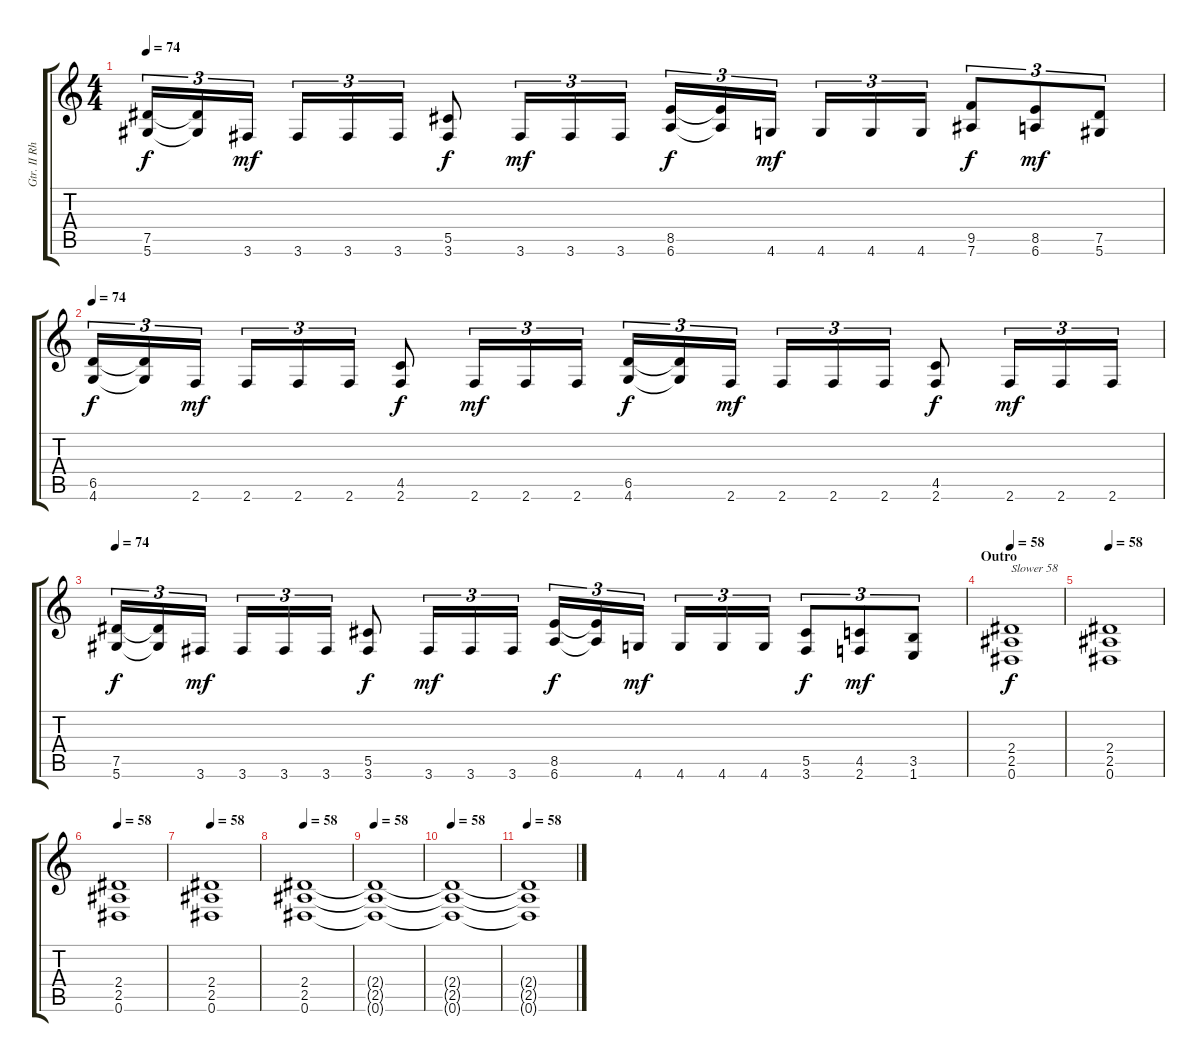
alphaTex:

\track ("Gtr. II Rhytm" "Gtr. II Rh") {instrument overdrivenguitar}
\staff {score tabs}
\tuning (Eb4 Bb3 Gb3 Db3 Ab2 Eb2) {hide}
\ts (4 4)
\tempo 74
\clef g2
\ks c
(7.5 5.6).16{tu (3 2) dy f} (7.5{t} 5.6{t}).16{tu (3 2)} 3.6.16{tu (3 2) dy mf} 3.6.16{tu (3 2)} 3.6.16{tu (3 2)} 3.6.16{tu (3 2)} (5.5 3.6).8{dy f} 3.6.16{tu (3 2) dy mf} 3.6.16{tu (3 2)} 3.6.16{tu (3 2)} (8.5 6.6).16{tu (3 2) dy f} (8.5{t} 6.6{t}).16{tu (3 2)} 4.6.16{tu (3 2) dy mf} 4.6.16{tu (3 2)} 4.6.16{tu (3 2)} 4.6.16{tu (3 2)} (9.5 7.6).8{tu (3 2) dy f} (8.5 6.6).8{tu (3 2) dy mf} (7.5 5.6).8{tu (3 2)} |
\tempo 74
(6.5 4.6).16{tu (3 2) dy f} (6.5{t} 4.6{t}).16{tu (3 2)} 2.6.16{tu (3 2) dy mf} 2.6.16{tu (3 2)} 2.6.16{tu (3 2)} 2.6.16{tu (3 2)} (4.5 2.6).8{dy f} 2.6.16{tu (3 2) dy mf} 2.6.16{tu (3 2)} 2.6.16{tu (3 2)} (6.5 4.6).16{tu (3 2) dy f} (6.5{t} 4.6{t}).16{tu (3 2)} 2.6.16{tu (3 2) dy mf} 2.6.16{tu (3 2)} 2.6.16{tu (3 2)} 2.6.16{tu (3 2)} (4.5 2.6).8{dy f} 2.6.16{tu (3 2) dy mf} 2.6.16{tu (3 2)} 2.6.16{tu (3 2)} |
\tempo 74
(7.5 5.6).16{tu (3 2) dy f} (7.5{t} 5.6{t}).16{tu (3 2)} 3.6.16{tu (3 2) dy mf} 3.6.16{tu (3 2)} 3.6.16{tu (3 2)} 3.6.16{tu (3 2)} (5.5 3.6).8{dy f} 3.6.16{tu (3 2) dy mf} 3.6.16{tu (3 2)} 3.6.16{tu (3 2)} (8.5 6.6).16{tu (3 2) dy f} (8.5{t} 6.6{t}).16{tu (3 2)} 4.6.16{tu (3 2) dy mf} 4.6.16{tu (3 2)} 4.6.16{tu (3 2)} 4.6.16{tu (3 2)} (5.5 3.6).8{tu (3 2) dy f} (4.5 2.6).8{tu (3 2) dy mf} (3.5 1.6).8{tu (3 2)} |
\section ("" "Outro")
\tempo 58
(2.4 2.5 0.6).1{txt "Slower 58" dy f} |
\tempo 58
(2.4 2.5 0.6).1 |
\tempo 58
(2.4 2.5 0.6).1 |
\tempo 58
(2.4 2.5 0.6).1 |
\tempo 58
(2.4 2.5 0.6).1 |
\tempo 58
(2.4{t} 2.5{t} 0.6{t}).1 |
\tempo 58
(2.4{t} 2.5{t} 0.6{t}).1 |
\tempo 58
(2.4{t} 2.5{t} 0.6{t}).1
